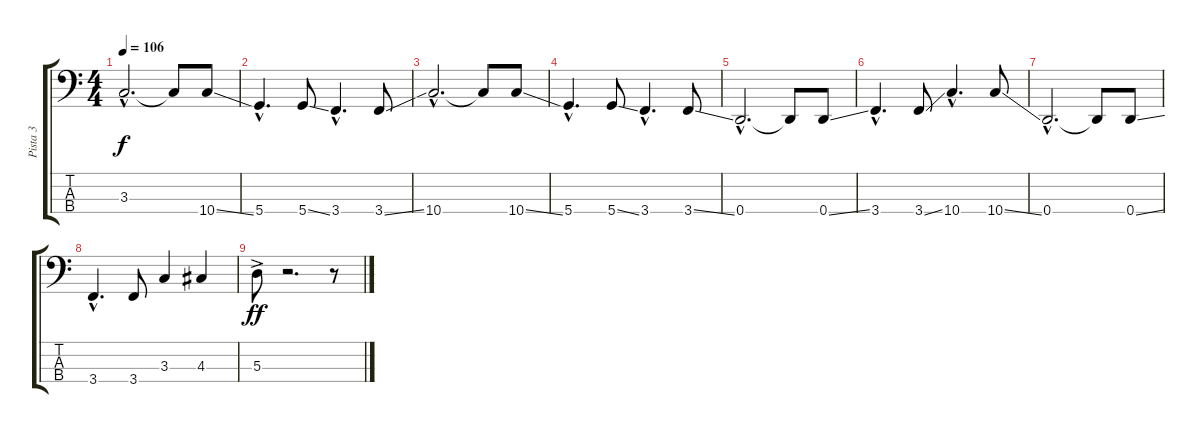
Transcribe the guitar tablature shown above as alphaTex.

\track ("Pista 3" "Pista 3") {instrument electricbasspick}
\staff {score tabs}
\tuning (G2 D2 A1 D1) {hide}
\ts (4 4)
\tempo 106
\clef f4
\ks c
3.3{hac}.2{d dy f} 3.3{t}.8 10.4{ss}.8 |
5.4{hac}.4{d} 5.4{ss}.8 3.4{hac}.4{d} 3.4{ss}.8 |
10.4{hac}.2{d} 10.4{t}.8 10.4{ss}.8 |
5.4{hac}.4{d} 5.4{ss}.8 3.4{hac}.4{d} 3.4{ss}.8 |
0.4{hac}.2{d} 0.4{t}.8 0.4{ss}.8 |
3.4{hac}.4{d} 3.4{ss}.8 10.4{hac}.4{d} 10.4{ss}.8 |
0.4{hac}.2{d} 0.4{t}.8 0.4{ss}.8 |
3.4{hac}.4{d} 3.4.8 3.3.4 4.3.4 |
5.3{ac}.8{dy ff} r.2{d} r.8
